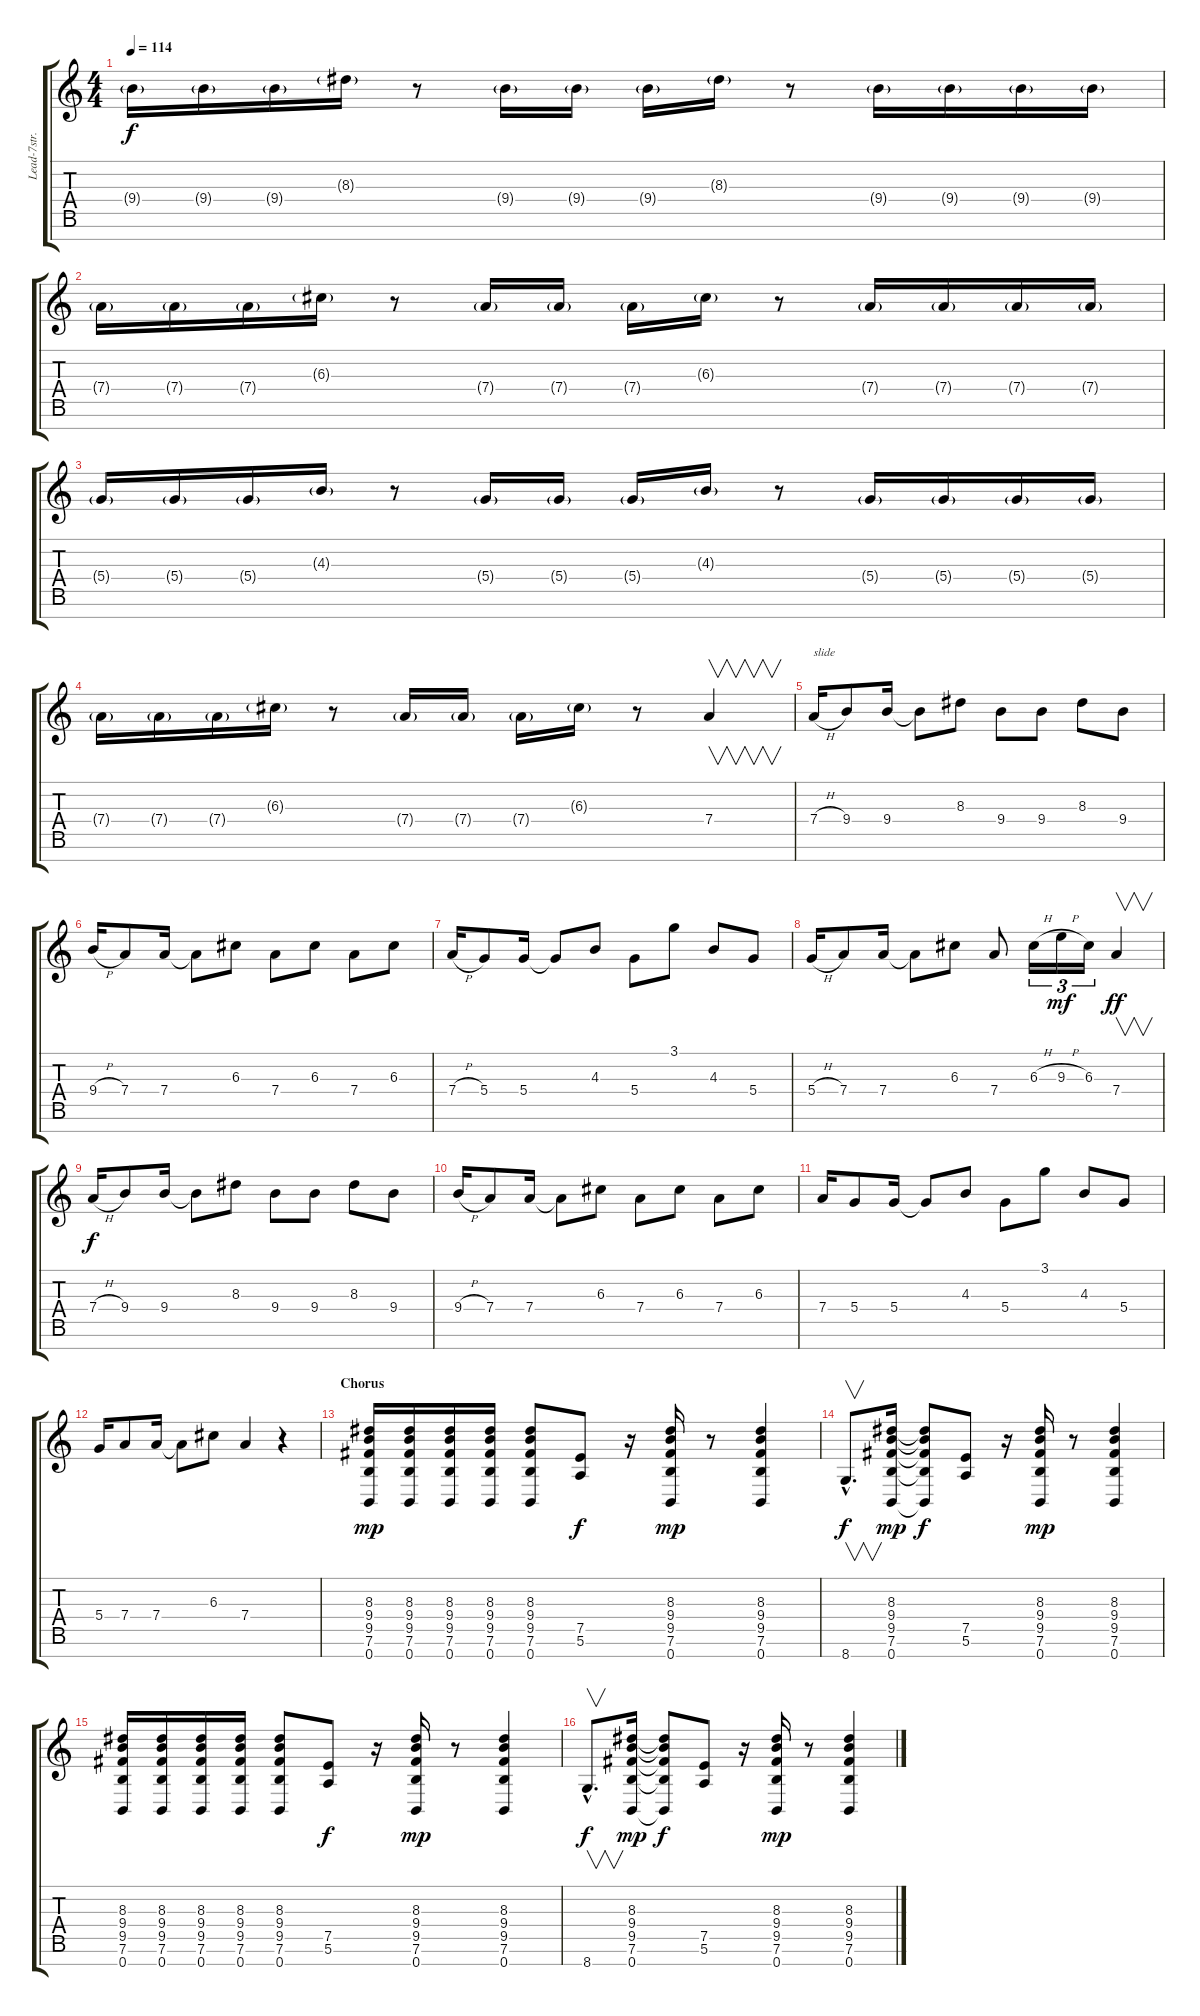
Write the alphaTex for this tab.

\track ("Lead-7str." "Lead-7str.") {instrument overdrivenguitar}
\staff {score tabs}
\tuning (E4 B3 G3 D3 A2 E2 B1) {hide}
\ts (4 4)
\tempo 114
\clef g2
\ks c
9.4{g}.16{dy f} 9.4{g}.16 9.4{g}.16 8.3{g}.16 r.8 9.4{g}.16 9.4{g}.16 9.4{g}.16 8.3{g}.16 r.8 9.4{g}.16 9.4{g}.16 9.4{g}.16 9.4{g}.16 |
7.4{g}.16 7.4{g}.16 7.4{g}.16 6.3{g}.16 r.8 7.4{g}.16 7.4{g}.16 7.4{g}.16 6.3{g}.16 r.8 7.4{g}.16 7.4{g}.16 7.4{g}.16 7.4{g}.16 |
5.4{g}.16 5.4{g}.16 5.4{g}.16 4.3{g}.16 r.8 5.4{g}.16 5.4{g}.16 5.4{g}.16 4.3{g}.16 r.8 5.4{g}.16 5.4{g}.16 5.4{g}.16 5.4{g}.16 |
7.4{g}.16 7.4{g}.16 7.4{g}.16 6.3{g}.16 r.8 7.4{g}.16 7.4{g}.16 7.4{g}.16 6.3{g}.16 r.8 7.4.4{v} |
7.4{h}.16{txt "slide"} 9.4.8 9.4.16 9.4{t}.8 8.3.8 9.4.8 9.4.8 8.3.8 9.4.8 |
9.4{h}.16 7.4.8 7.4.16 7.4{t}.8 6.3.8 7.4.8 6.3.8 7.4.8 6.3.8 |
7.4{h}.16 5.4.8 5.4.16 5.4{t}.8 4.3.8 5.4.8 3.1.8 4.3.8 5.4.8 |
5.4{h}.16 7.4.8 7.4.16 7.4{t}.8 6.3.8 7.4.8 6.3{h}.16{tu (3 2)} 9.3{h}.16{tu (3 2) dy mf} 6.3.16{tu (3 2)} 7.4.4{v dy ff} |
7.4{h}.16{dy f} 9.4.8 9.4.16 9.4{t}.8 8.3.8 9.4.8 9.4.8 8.3.8 9.4.8 |
9.4{h}.16 7.4.8 7.4.16 7.4{t}.8 6.3.8 7.4.8 6.3.8 7.4.8 6.3.8 |
7.4.16 5.4.8 5.4.16 5.4{t}.8 4.3.8 5.4.8 3.1.8 4.3.8 5.4.8 |
5.4.16 7.4.8 7.4.16 7.4{t}.8 6.3.8 7.4.4 r.4 |
\section ("" "Chorus")
(8.3 9.4 9.5 7.6 0.7).16{dy mp} (8.3 9.4 9.5 7.6 0.7).16 (8.3 9.4 9.5 7.6 0.7).16 (8.3 9.4 9.5 7.6 0.7).16 (8.3 9.4 9.5 7.6 0.7).8 (7.5 5.6).8{dy f} r.16 (8.3 9.4 9.5 7.6 0.7).16{dy mp} r.8 (8.3 9.4 9.5 7.6 0.7).4 |
8.7{hac}.8{v d dy f} (8.3 9.4 9.5 7.6 0.7).16{dy mp} (8.3{t} 9.4{t} 9.5{t} 7.6{t} 0.7{t}).8{dy f} (7.5 5.6).8 r.16 (8.3 9.4 9.5 7.6 0.7).16{dy mp} r.8 (8.3 9.4 9.5 7.6 0.7).4 |
(8.3 9.4 9.5 7.6 0.7).16 (8.3 9.4 9.5 7.6 0.7).16 (8.3 9.4 9.5 7.6 0.7).16 (8.3 9.4 9.5 7.6 0.7).16 (8.3 9.4 9.5 7.6 0.7).8 (7.5 5.6).8{dy f} r.16 (8.3 9.4 9.5 7.6 0.7).16{dy mp} r.8 (8.3 9.4 9.5 7.6 0.7).4 |
8.7{hac}.8{v d dy f} (8.3 9.4 9.5 7.6 0.7).16{dy mp} (8.3{t} 9.4{t} 9.5{t} 7.6{t} 0.7{t}).8{dy f} (7.5 5.6).8 r.16 (8.3 9.4 9.5 7.6 0.7).16{dy mp} r.8 (8.3 9.4 9.5 7.6 0.7).4
